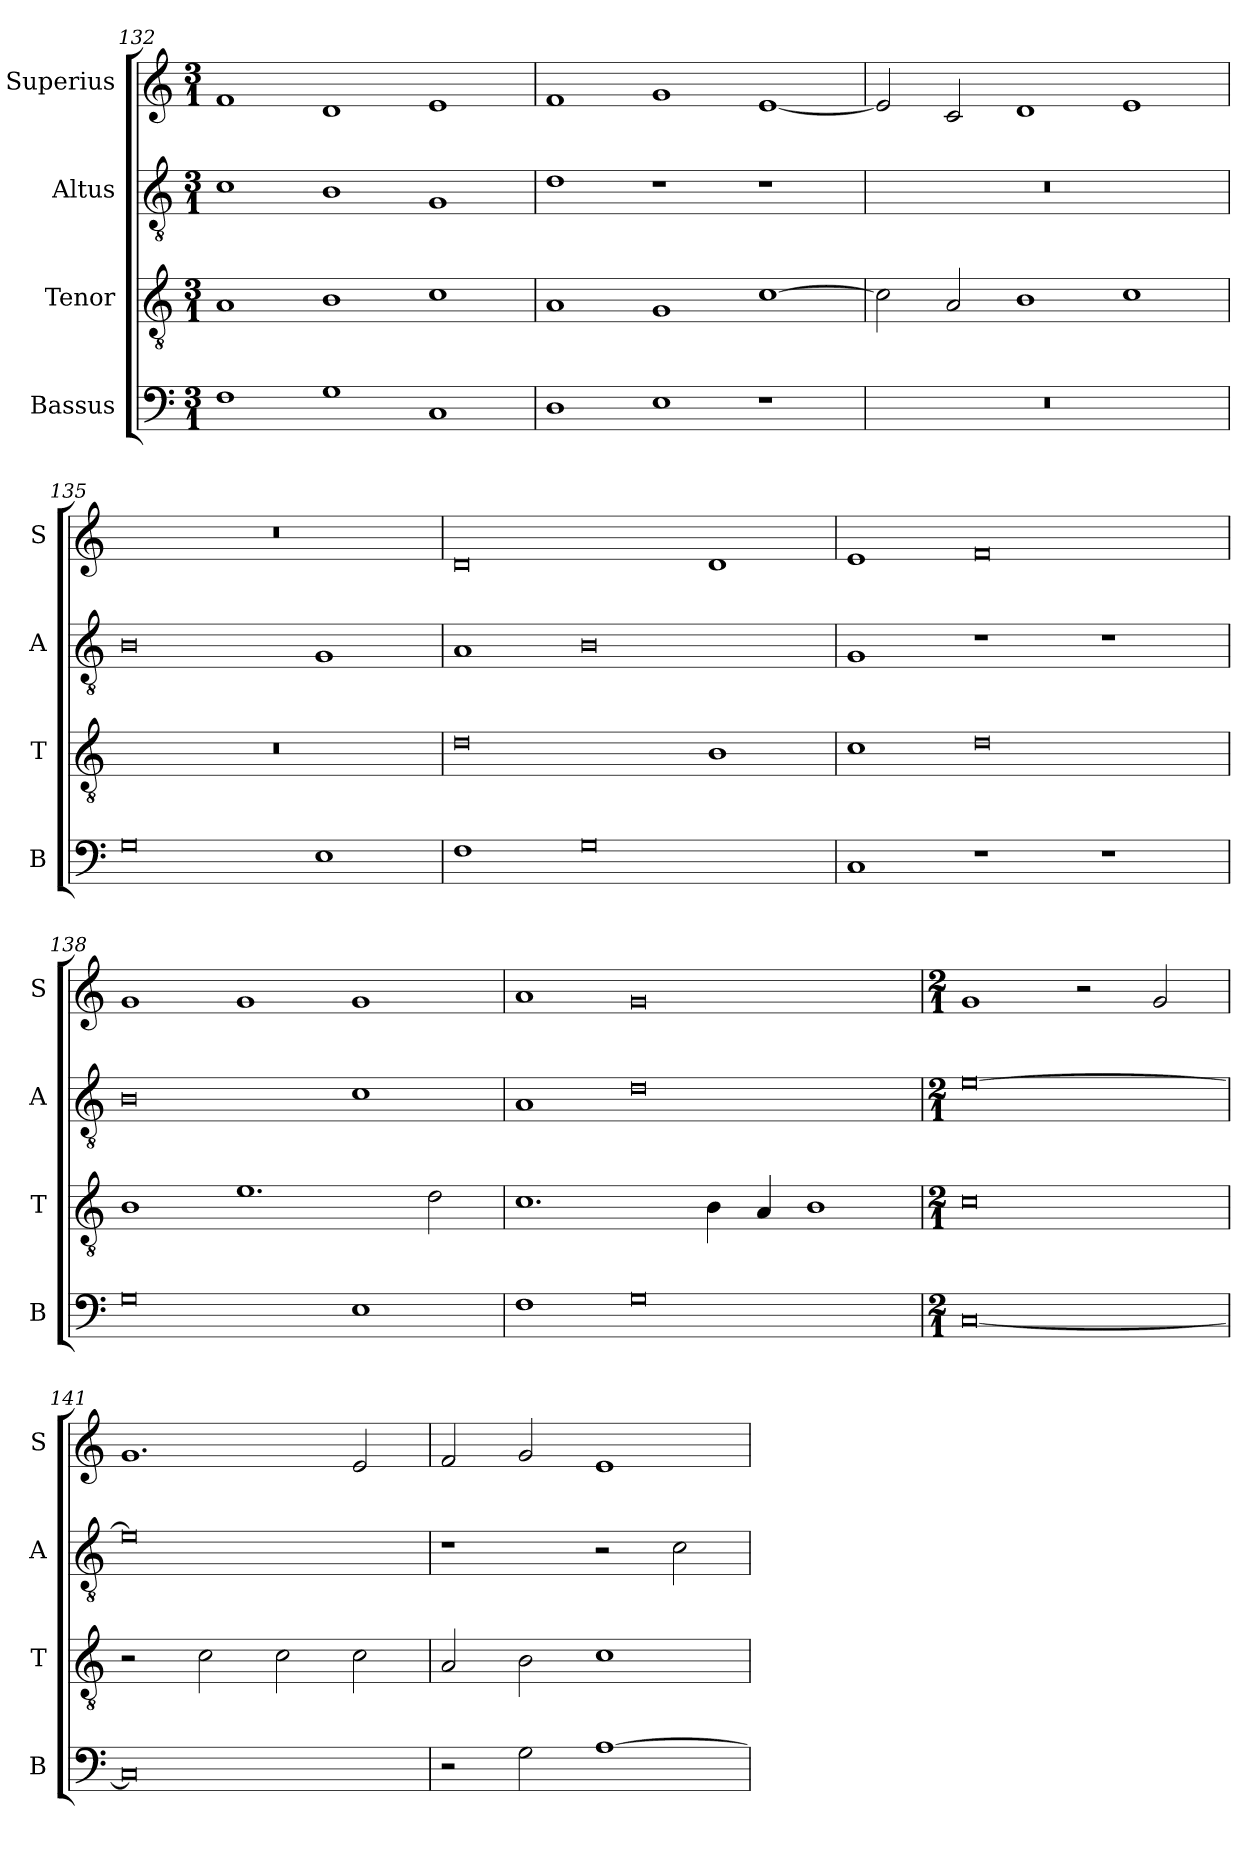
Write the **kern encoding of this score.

**kern	**kern	**kern	**kern
*part4	*part3	*part2	*part1
*staff4	*staff3	*staff2	*staff1
*I"Bassus	*I"Tenor	*I"Altus	*I"Superius
*I'B	*I'T	*I'A	*I'S
*clefF4	*clefGv2	*clefGv2	*clefG2
*k[]	*k[]	*k[]	*k[]
*C:	*C:	*C:	*C:
*M3/1	*M3/1	*M3/1	*M3/1
=132	=132	=132	=132
1F	1A	1c	1f
1G	1B	1B	1d
1C	1c	1G	1e
=133	=133	=133	=133
1D	1A	1d	1f
1E	1G	1r	1g
1r	[1c	1r	[1e
=134	=134	=134	=134
1%3r	2c]	0.r	2e]
.	2A	.	2c
.	1B	.	1d
.	1c	.	1e
=135	=135	=135	=135
0G	0.r	0B	0.r
1E	.	1G	.
=136	=136	=136	=136
1F	0d	1A	0d
0G	.	0B	.
.	1B	.	1d
=137	=137	=137	=137
1C	1c	1G	1e
1r	0d	1r	0f
1r	.	1r	.
=138	=138	=138	=138
0G	1B	0B	1g
.	1.e	.	1g
1E	.	1c	1g
.	2d	.	.
=139	=139	=139	=139
1F	1.c	1A	1a
0G	.	0d	0g
.	4B	.	.
.	4A	.	.
.	1B	.	.
=140	=140	=140	=140
*M2/1	*M2/1	*M2/1	*M2/1
[0C	0c	[0e	1g
.	.	.	2r
.	.	.	2g
=141	=141	=141	=141
0C]	2r	0e]	1.g
.	2c	.	.
.	2c	.	.
.	2c	.	2e
=142	=142	=142	=142
2r	2A	1r	2f
2G	2B	.	2g
[1A	1c	2r	1e
.	.	2c	.
=	=	=	=
*-	*-	*-	*-
